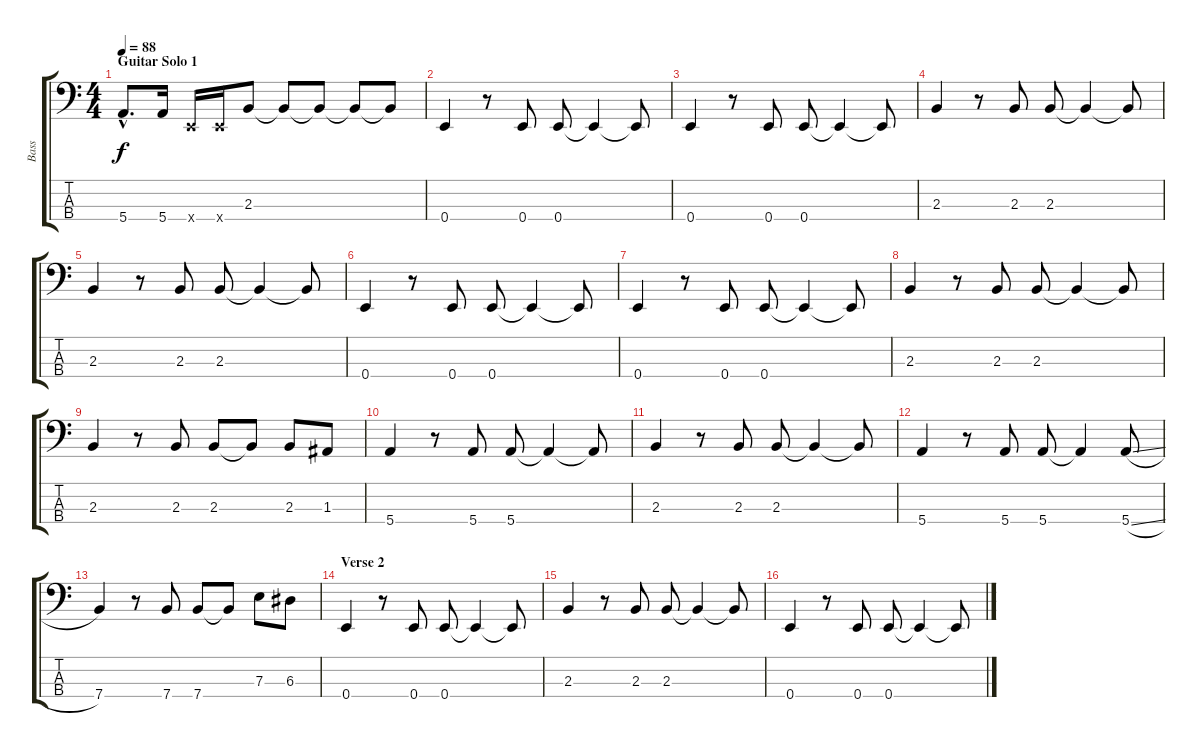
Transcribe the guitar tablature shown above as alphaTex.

\track ("Bass" "Bass") {instrument electricbassfinger}
\staff {score tabs}
\tuning (G2 D2 A1 E1) {hide}
\ts (4 4)
\section ("" "Guitar Solo 1")
\tempo 88
\clef f4
\ks c
5.4{hac}.8{d dy f} 5.4.16 0.4{x}.16 0.4{x}.16 2.3.8 2.3{t}.8 2.3{t}.8 2.3{t}.8 2.3{t}.8 |
0.4.4 r.8 0.4.8 0.4.8 0.4{t}.4 0.4{t}.8 |
0.4.4 r.8 0.4.8 0.4.8 0.4{t}.4 0.4{t}.8 |
2.3.4 r.8 2.3.8 2.3.8 2.3{t}.4 2.3{t}.8 |
2.3.4 r.8 2.3.8 2.3.8 2.3{t}.4 2.3{t}.8 |
0.4.4 r.8 0.4.8 0.4.8 0.4{t}.4 0.4{t}.8 |
0.4.4 r.8 0.4.8 0.4.8 0.4{t}.4 0.4{t}.8 |
2.3.4 r.8 2.3.8 2.3.8 2.3{t}.4 2.3{t}.8 |
2.3.4 r.8 2.3.8 2.3.8 2.3{t}.8 2.3.8 1.3.8 |
5.4.4 r.8 5.4.8 5.4.8 5.4{t}.4 5.4{t}.8 |
2.3.4 r.8 2.3.8 2.3.8 2.3{t}.4 2.3{t}.8 |
5.4.4 r.8 5.4.8 5.4.8 5.4{t}.4 5.4{sl}.8 |
7.4.4 r.8 7.4.8 7.4.8 7.4{t}.8 7.3.8 6.3.8 |
\section ("" "Verse 2")
0.4.4 r.8 0.4.8 0.4.8 0.4{t}.4 0.4{t}.8 |
2.3.4 r.8 2.3.8 2.3.8 2.3{t}.4 2.3{t}.8 |
0.4.4 r.8 0.4.8 0.4.8 0.4{t}.4 0.4{t}.8
